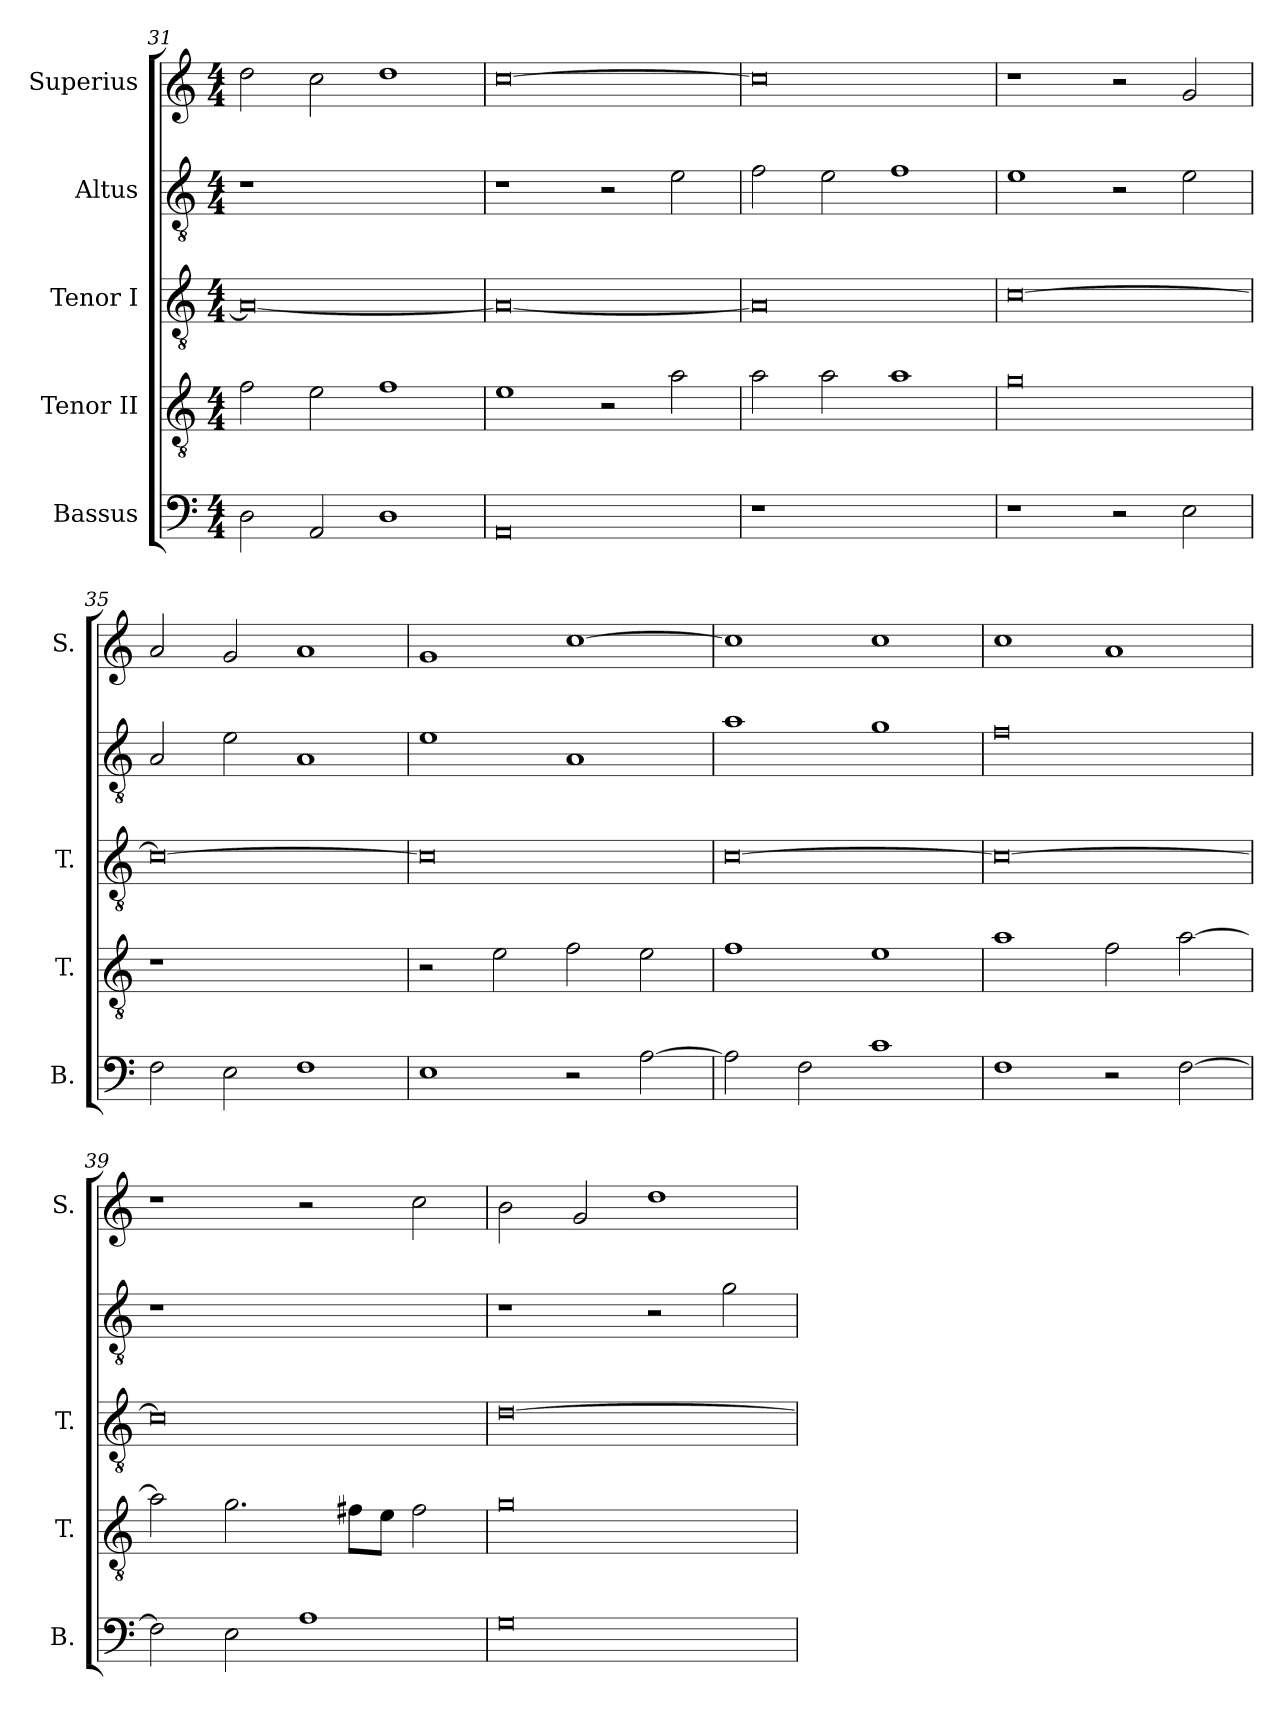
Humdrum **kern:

**kern	**kern	**kern	**kern	**kern
*part5	*part4	*part3	*part2	*part1
*staff5	*staff4	*staff3	*staff2	*staff1
*I"Bassus	*I"Tenor II	*I"Tenor I	*I"Altus	*I"Superius
*I'B.	*I'T.	*I'T.	*	*I'S.
*clefF4	*clefGv2	*clefGv2	*clefGv2	*clefG2
*	*ITrd7c12	*ITrd7c12	*ITrd7c12	*
*k[]	*k[]	*k[]	*k[]	*k[]
*C:	*C:	*C:	*C:	*C:
*M4/4	*M4/4	*M4/4	*M4/4	*M4/4
=31	=31	=31	=31	=31
!	!	!	!LO:N:vis=1	!
2Di\	2Fi\	0AAi_<	1r	2ddi\
2AAi/	2Ei\	.	.	2cci\
1Di	1Fi	.	1ryy	1ddi
=32	=32	=32	=32	=32
0AAi	1Ei	0AAi_<	1r	[>0cci
.	2r	.	2r	.
.	2Ai\	.	2Ei\	.
!!LO:LB:g=z
=33	=33	=33	=33	=33
!LO:N:vis=1	!	!	!	!
1r	2Ai\	0AAi]	2Fi\	0cci]
.	2Ai\	.	2Ei\	.
1ryy	1Ai	.	1Fi	.
=34	=34	=34	=34	=34
1r	0Gi	[>0Ci	1Ei	1r
2r	.	.	2r	2r
2Ei\	.	.	2Ei\	2gi/
=35	=35	=35	=35	=35
!	!LO:N:vis=1	!	!	!
2Fi\	1r	0Ci_>	2AAi/	2ai/
2Ei\	.	.	2Ei\	2gi/
1Fi	1ryy	.	1AAi	1ai
=36	=36	=36	=36	=36
1Ei	2r	0Ci]	1Ei	1gi
.	2Ei\	.	.	.
2r	2Fi\	.	1AAi	[>1cci
[>2Ai\	2Ei\	.	.	.
=37	=37	=37	=37	=37
2Ai\]	1Fi	[>0Ci	1Ai	1cci]
2Fi\	.	.	.	.
1ci	1Ei	.	1Gi	1cci
!!LO:PB:g=z
=38	=38	=38	=38	=38
1Fi	1Ai	0Ci_>	0Fi	1cci
2r	2Fi\	.	.	1ai
[>2Fi\	[>2Ai\	.	.	.
=39	=39	=39	=39	=39
!	!	!	!LO:N:vis=1	!
2Fi\]	2Ai\]	0Ci]	1r	1r
2Ei\	2.Gi\	.	.	.
1Ai	.	.	1ryy	2r
.	8F#Xi\L	.	.	.
.	8Ei\J	.	.	.
.	2F#i\	.	.	2cci\
=40	=40	=40	=40	=40
0Gi	0Gi	[>0Di	1r	2bi\
.	.	.	.	2gi/
.	.	.	2r	1ddi
.	.	.	2Gi\	.
=	=	=	=	=
*-	*-	*-	*-	*-
